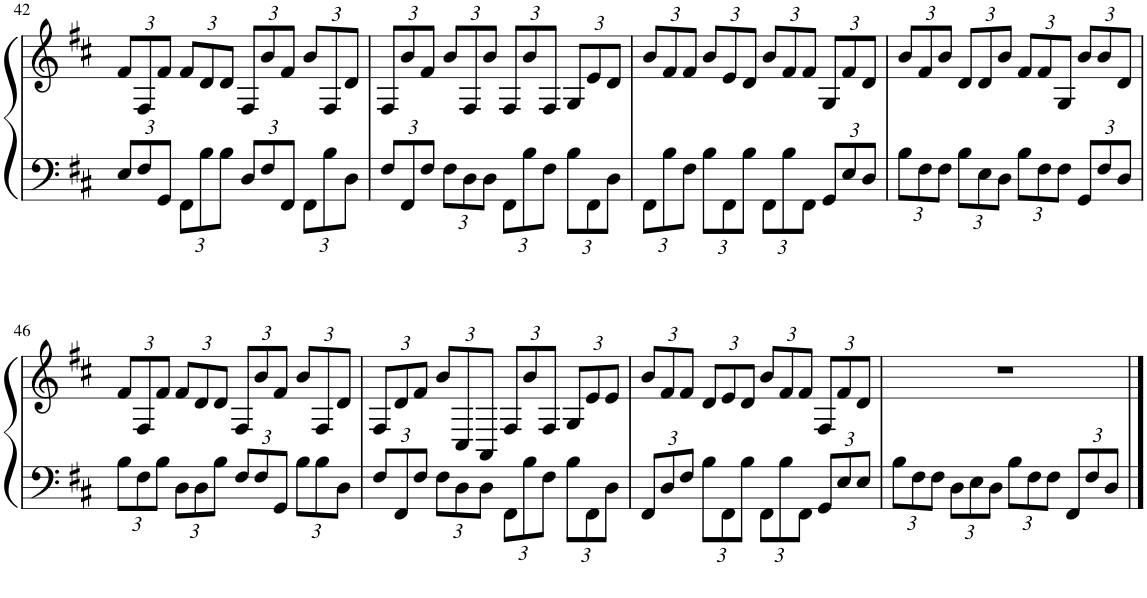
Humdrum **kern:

**kern	**kern
*part1	*part1
*staff2	*staff1
*I"Piano	*
*I'Pno.	*
!!LO:PB:g=z
*clefF4	*clefG2
*k[f#c#]	*k[f#c#]
*M4/4	*M4/4
*Xbrackettup	*Xbrackettup
=42	=42
12E/L	12f#/L
12F#/	12F#/
12GG/J	12f#/J
12FF#\L	12f#/L
12B\	12d/
12B\J	12d/J
12D/L	12F#/L
12F#/	12b/
12FF#/J	12f#/J
12FF#\L	12b/L
12B\	12F#/
12D\J	12d/J
=43	=43
12F#/L	12F#/L
12FF#/	12b/
12F#/J	12f#/J
12F#\L	12b/L
12D\	12F#/
12D\J	12b/J
12FF#\L	12F#/L
12B\	12b/
12F#\J	12F#/J
12B\L	12G/L
12FF#\	12e/
12D\J	12d/J
=44	=44
12FF#\L	12b/L
12B\	12f#/
12F#\J	12f#/J
12B\L	12b/L
12FF#\	12e/
12B\J	12d/J
12FF#\L	12b/L
12B\	12f#/
12FF#\J	12f#/J
12GG/L	12G/L
12E/	12f#/
12D/J	12d/J
=45	=45
12B\L	12b/L
12F#\	12f#/
12F#\J	12b/J
12B\L	12d/L
12E\	12d/
12D\J	12b/J
12B\L	12f#/L
12F#\	12f#/
12F#\J	12G/J
12GG/L	12b/L
12F#/	12b/
12D/J	12d/J
!!LO:LB:g=z
=46	=46
12B\L	12f#/L
12F#\	12F#/
12B\J	12f#/J
12D\L	12f#/L
12D\	12d/
12B\J	12d/J
12F#/L	12F#/L
12F#/	12b/
12GG/J	12f#/J
12B\L	12b/L
12B\	12F#/
12D\J	12d/J
=47	=47
12F#/L	12F#/L
12FF#/	12d/
12F#/J	12f#/J
12F#\L	12b/L
12D\	12C#/
12D\J	12AA/J
12FF#\L	12F#/L
12B\	12b/
12F#\J	12F#/J
12B\L	12G/L
12FF#\	12e/
12D\J	12e/J
=48	=48
12FF#/L	12b/L
12D/	12f#/
12F#/J	12f#/J
12B\L	12d/L
12FF#\	12e/
12B\J	12d/J
12FF#\L	12b/L
12B\	12f#/
12FF#\J	12f#/J
12GG/L	12F#/L
12E/	12f#/
12E/J	12d/J
=49	=49
12B\L	1r
12F#\	.
12F#\J	.
12D\L	.
12E\	.
12D\J	.
12B\L	.
12F#\	.
12F#\J	.
12FF#/L	.
12F#/	.
12D/J	.
==	==
*-	*-
